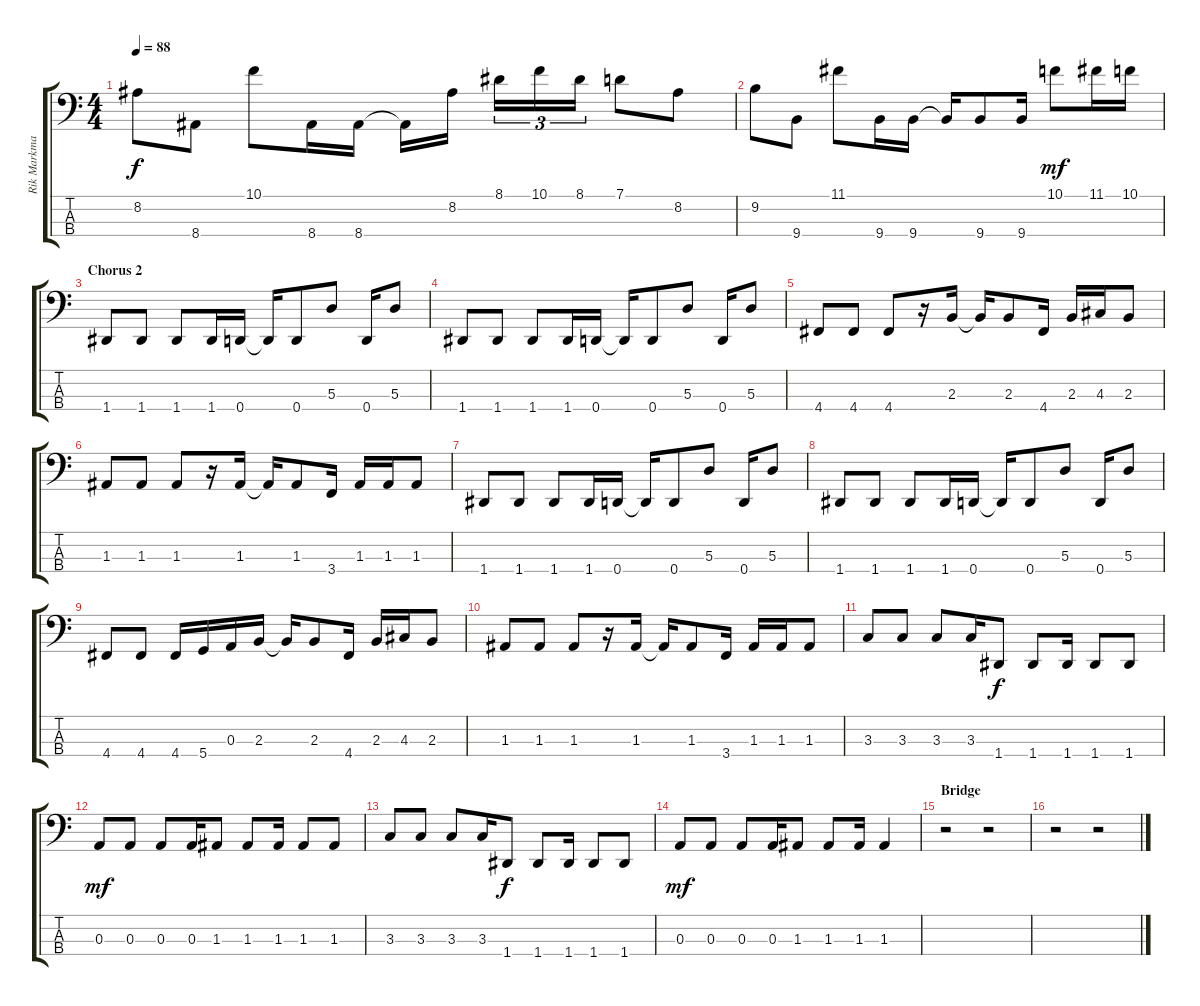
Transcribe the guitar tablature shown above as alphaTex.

\track ("Rik Markmann - Bass" "Rik Markma") {instrument electricbassfinger}
\staff {score tabs}
\tuning (G2 D2 A1 D1) {hide}
\ts (4 4)
\tempo 88
\clef f4
\ks c
8.2.8{dy f} 8.4.8 10.1.8 8.4.16 8.4.16 8.4{t}.16 8.2.16 8.1.16{tu (3 2)} 10.1.16{tu (3 2)} 8.1.16{tu (3 2)} 7.1.8 8.2.8 |
9.2.8 9.4.8 11.1.8 9.4.16 9.4.16 9.4{t}.16 9.4.8 9.4.16 10.1.8{dy mf} 11.1.16 10.1.16 |
\section ("" "Chorus 2")
1.4.8 1.4.8 1.4.8 1.4.16 0.4.16 0.4{t}.16 0.4.8 5.3.8 0.4.16 5.3.8 |
1.4.8 1.4.8 1.4.8 1.4.16 0.4.16 0.4{t}.16 0.4.8 5.3.8 0.4.16 5.3.8 |
4.4.8 4.4.8 4.4.8 r.16 2.3.16 2.3{t}.16 2.3.8 4.4.16 2.3.16 4.3.16 2.3.8 |
1.3.8 1.3.8 1.3.8 r.16 1.3.16 1.3{t}.16 1.3.8 3.4.16 1.3.16 1.3.16 1.3.8 |
1.4.8 1.4.8 1.4.8 1.4.16 0.4.16 0.4{t}.16 0.4.8 5.3.8 0.4.16 5.3.8 |
1.4.8 1.4.8 1.4.8 1.4.16 0.4.16 0.4{t}.16 0.4.8 5.3.8 0.4.16 5.3.8 |
4.4.8 4.4.8 4.4.16 5.4.16 0.3.16 2.3.16 2.3{t}.16 2.3.8 4.4.16 2.3.16 4.3.16 2.3.8 |
1.3.8 1.3.8 1.3.8 r.16 1.3.16 1.3{t}.16 1.3.8 3.4.16 1.3.16 1.3.16 1.3.8 |
3.3.8 3.3.8 3.3.8 3.3.16 1.4.8{dy f} 1.4.8 1.4.16 1.4.8 1.4.8 |
0.3.8{dy mf} 0.3.8 0.3.8 0.3.16 1.3.8 1.3.8 1.3.16 1.3.8 1.3.8 |
3.3.8 3.3.8 3.3.8 3.3.16 1.4.8{dy f} 1.4.8 1.4.16 1.4.8 1.4.8 |
0.3.8{dy mf} 0.3.8 0.3.8 0.3.16 1.3.8 1.3.8 1.3.16 1.3.4 |
\section ("" "Bridge")
r.2 r.2 |
r.2 r.2
